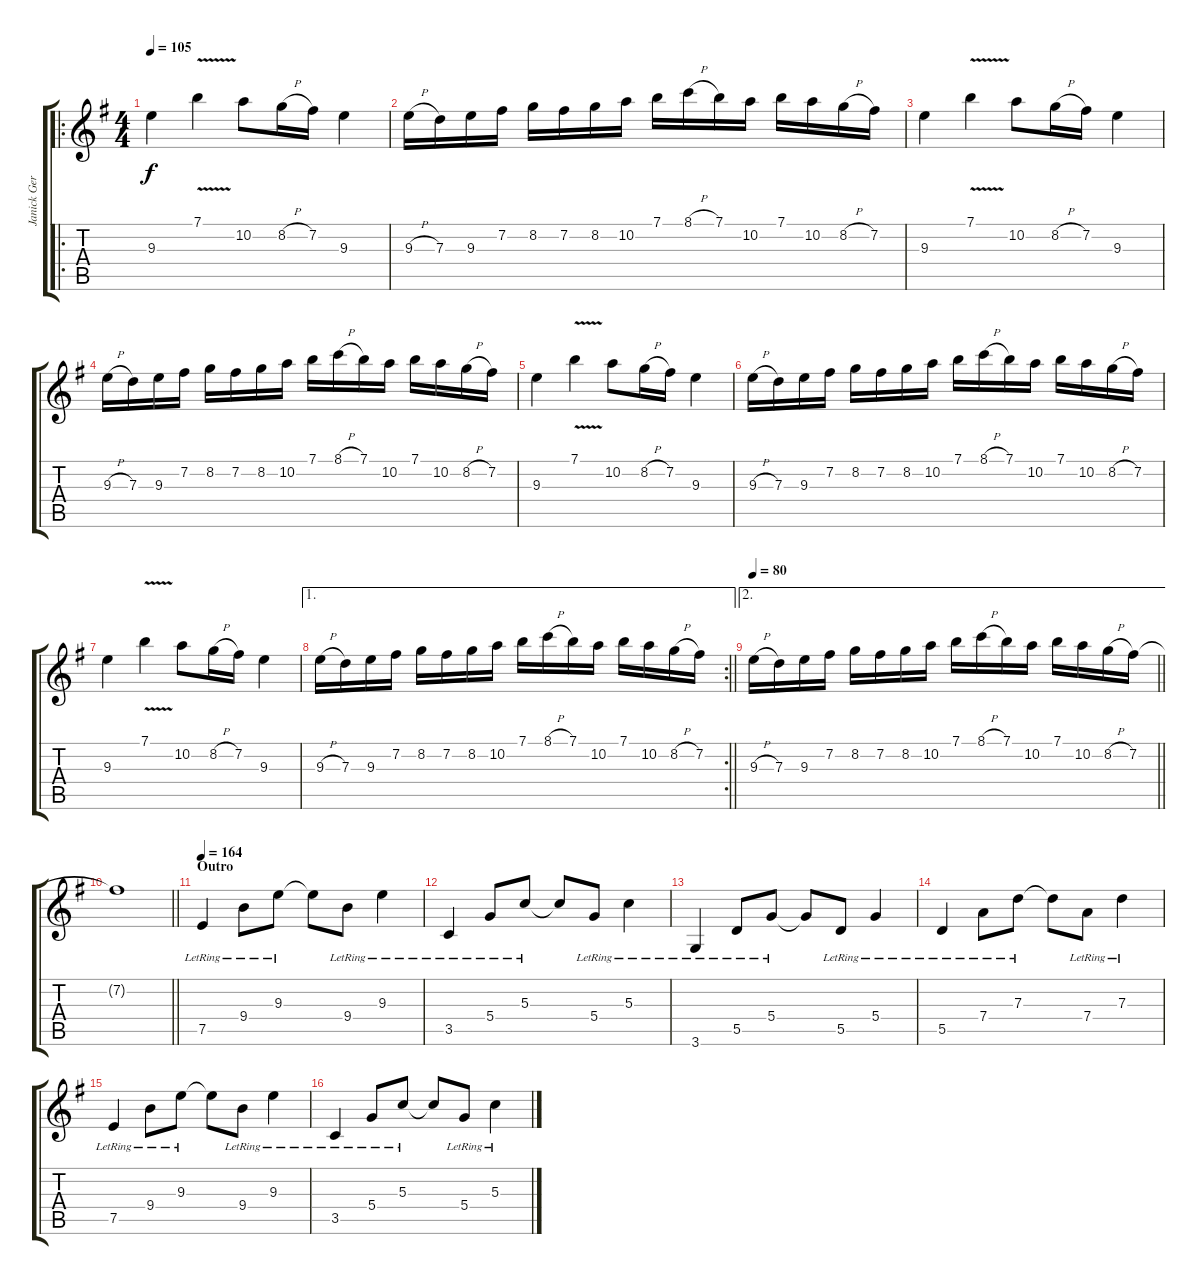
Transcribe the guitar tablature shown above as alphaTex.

\track ("Janick Gers" "Janick Ger") {instrument electricguitarclean}
\staff {score tabs}
\tuning (E4 B3 G3 D3 A2 E2) {hide}
\ro
\ts (4 4)
\tempo 105
\clef g2
\ks eminor
9.3.4{dy f} 7.1{v}.4 10.2.8 8.2{h}.16 7.2.16 9.3.4 |
9.3{h}.16 7.3.16 9.3.16 7.2.16 8.2.16 7.2.16 8.2.16 10.2.16 7.1.16 8.1{h}.16 7.1.16 10.2.16 7.1.16 10.2.16 8.2{h}.16 7.2.16 |
9.3.4 7.1{v}.4 10.2.8 8.2{h}.16 7.2.16 9.3.4 |
9.3{h}.16 7.3.16 9.3.16 7.2.16 8.2.16 7.2.16 8.2.16 10.2.16 7.1.16 8.1{h}.16 7.1.16 10.2.16 7.1.16 10.2.16 8.2{h}.16 7.2.16 |
9.3.4 7.1{v}.4 10.2.8 8.2{h}.16 7.2.16 9.3.4 |
9.3{h}.16 7.3.16 9.3.16 7.2.16 8.2.16 7.2.16 8.2.16 10.2.16 7.1.16 8.1{h}.16 7.1.16 10.2.16 7.1.16 10.2.16 8.2{h}.16 7.2.16 |
9.3.4 7.1{v}.4 10.2.8 8.2{h}.16 7.2.16 9.3.4 |
\ae 1
\rc 2
\barLineRight lightlight
9.3{h}.16 7.3.16 9.3.16 7.2.16 8.2.16 7.2.16 8.2.16 10.2.16 7.1.16 8.1{h}.16 7.1.16 10.2.16 7.1.16 10.2.16 8.2{h}.16 7.2.16 |
\ae 2
\tempo 80
\barLineRight lightlight
9.3{h}.16 7.3.16 9.3.16 7.2.16 8.2.16 7.2.16 8.2.16 10.2.16 7.1.16 8.1{h}.16 7.1.16 10.2.16 7.1.16 10.2.16 8.2{h}.16 7.2.16 |
\barLineRight lightlight
7.2{t}.1 |
\section ("" "Outro")
\tempo 164
7.5{lr}.4{instrument electricguitarclean} 9.4{lr}.8 9.3{lr}.8 9.3{t}.8 9.4{lr}.8 9.3{lr}.4 |
3.5{lr}.4 5.4{lr}.8 5.3{lr}.8 5.3{t}.8 5.4{lr}.8 5.3{lr}.4 |
3.6{lr}.4 5.5{lr}.8 5.4{lr}.8 5.4{t}.8 5.5{lr}.8 5.4{lr}.4 |
5.5{lr}.4 7.4{lr}.8 7.3{lr}.8 7.3{t}.8 7.4{lr}.8 7.3{lr}.4 |
7.5{lr}.4 9.4{lr}.8 9.3{lr}.8 9.3{t}.8 9.4{lr}.8 9.3{lr}.4 |
3.5{lr}.4 5.4{lr}.8 5.3{lr}.8 5.3{t}.8 5.4{lr}.8 5.3{lr}.4
